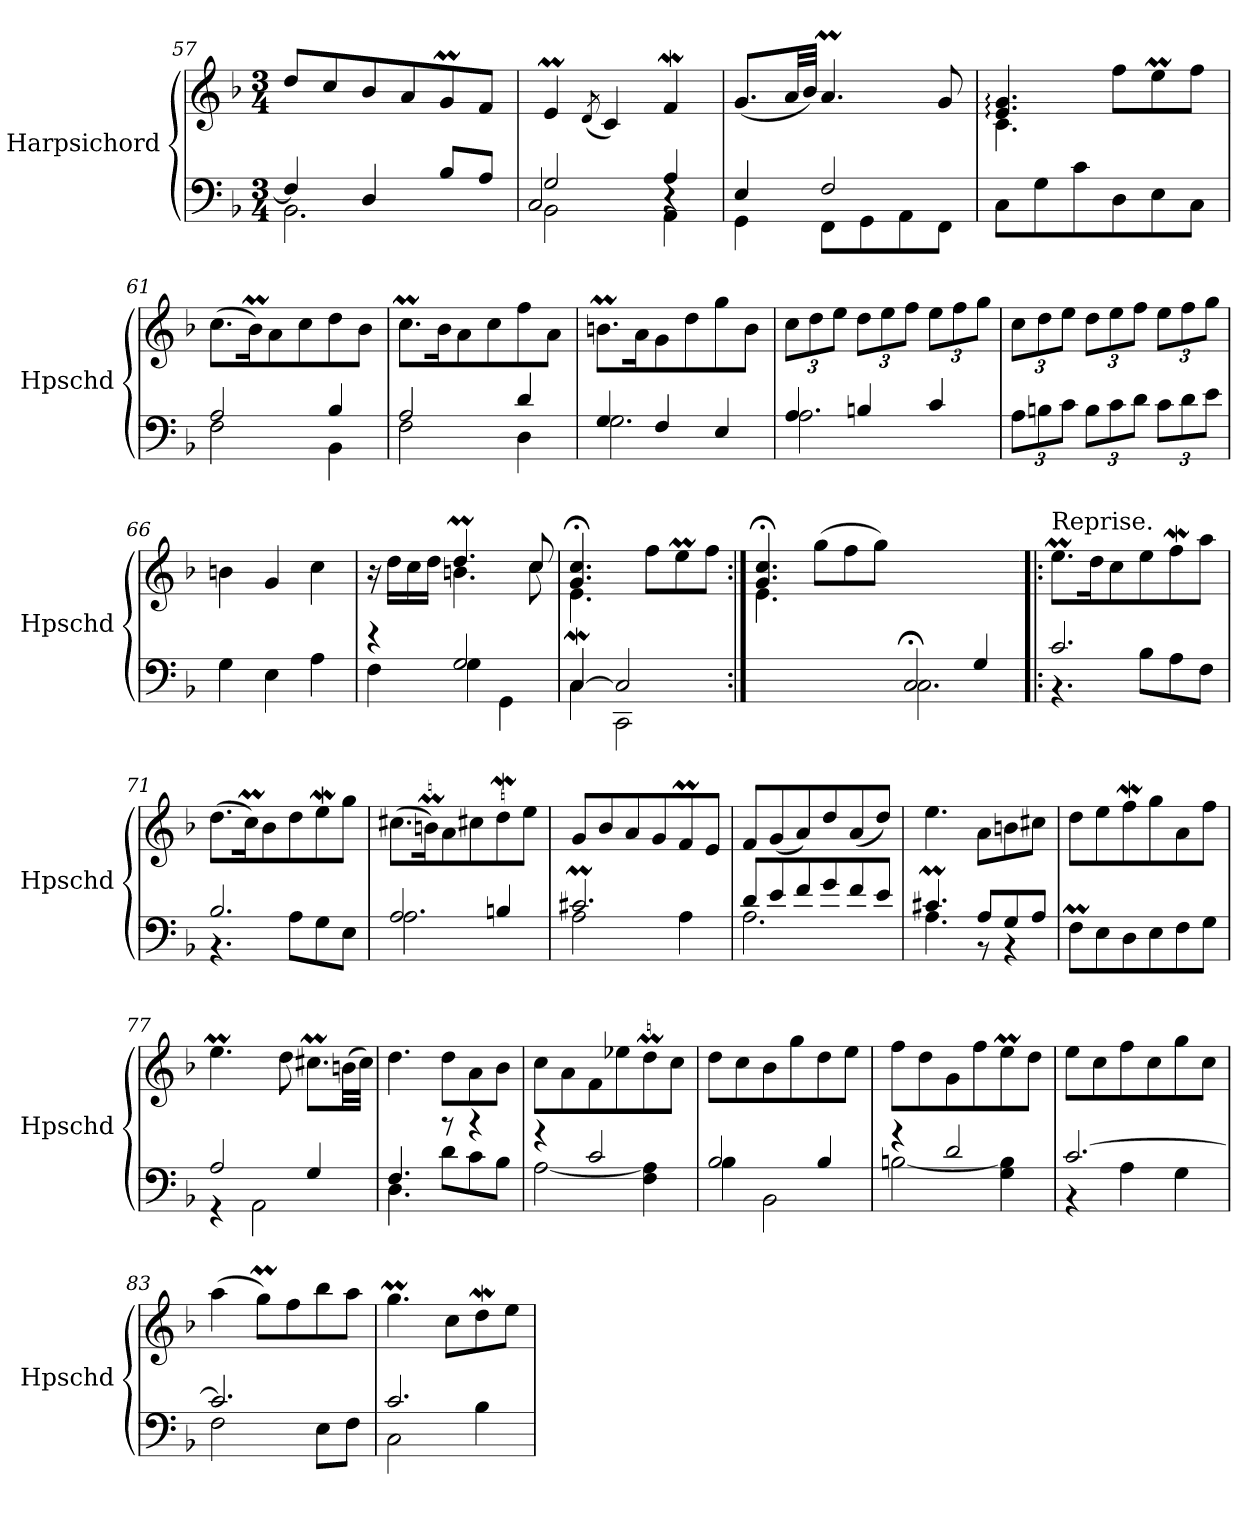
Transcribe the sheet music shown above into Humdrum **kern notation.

**kern	**kern
*part1	*part1
*staff2	*staff1
*I"Harpsichord	*
*I'Hpschd	*
*clefF4	*clefG2
*k[b-]	*k[b-]
*M3/4	*M3/4
=57	=57
*^	*
4F/]	2.BB-\	8dd/L
.	.	8cc/
4D/	.	8b-/
.	.	8a/
8B-/L	.	8gM/
8A/J	.	8f/J
!!LO:LB:g=z
=58	=58	=58
*	*^	*
2G/	2BB-\	2C/	4em/
.	.	.	(8qd/
.	.	.	4c/)
4A/	4AA\	4r	4fw/
*	*v	*v	*
=59	=59	=59
4E/	4GG\	(8.g/L
.	.	32a/LL
.	.	32b-/JJJ)
2F/	8FF\L	4.am/
.	8GG\	.
.	8AA\	.
.	8FF\J	8g/
*v	*v	*
=60	=60
*	*^
8C\L	4.e/: 4.g/:	4.c\
8G\	.	.
8c\	.	.
8D\	8ff\L	8ryy
8E\	8eem\	4ryy
8C\J	8ff\J	.
*	*v	*v
=61	=61
*^	*
2A/	2F\	(8.cc\L
.	.	16b-M\K)
.	.	8a\
.	.	8cc\
4B-/	4BB-\	8dd\
.	.	8b-\J
=62	=62	=62
2A/	2F\	8.ccM\L
.	.	16b-\K
.	.	8a\
.	.	8cc\
4d/	4D\	8ff\
.	.	8a\J
=63	=63	=63
4G/	2.G\	8.bnm\L
.	.	16a\K
4F/	.	8g\
.	.	8dd\
4E/	.	8gg\
.	.	8b\J
!!LO:LB:g=z
=64	=64	=64
*	*	*Xbrackettup
4A/	2.A\	12cc\L
.	.	12dd\
.	.	12ee\J
4Bni/	.	12dd\L
.	.	12ee\
.	.	12ff\J
4c/	.	12ee\L
.	.	12ff\
.	.	12gg\J
*v	*v	*
=65	=65
*Xbrackettup	*
12A\L	12cc\L
12Bni\	12dd\
12c\J	12ee\J
12B\L	12dd\L
12c\	12ee\
12d\J	12ff\J
12c\L	12ee\L
12d\	12ff\
12e\J	12gg\J
=66	=66
4G\	4bn\
4E\	4g/
4A\	4cc\
=67	=67
*^	*^
4r	4F\	16r	4ryy
.	.	16dd\LL	.
.	.	16cc\	.
.	.	16dd\JJ	.
2G/	4G\	4.ddM/	4.bn\
.	4GG\	.	.
.	.	8cc/	8cc\
=68	=68	=68	=68
[4CW/	4C\	4.g/;< 4.cc/;<	4.e\
2C/]	2CC\	.	.
.	.	8ff\L	8ryy
.	.	8eem\	4ryy
.	.	8ff\J	.
=69:|!	=69:|!	=69:|!	=69:|!
2.ryy	2.ryy	4.g/;< 4.cc/;<	4.e\
.	.	(8gg\L	8ryy
.	.	8ff\	4ryy
.	.	8gg\J)	.
2C;/	2.C\	2.ryy	2.ryy
4G/	.	.	.
*	*	*v	*v
!!LO:LB:g=z
=70!|:	=70!|:	=70!|:
!	!	!LO:TX:a:t=Reprise.
2.c/	4.r	8.eem\L
.	.	16dd\K
.	.	8cc\
.	8B-\L	8ee\
.	8A\	8ffw\
.	8F\J	8aa\J
=71	=71	=71
2.B-/	4.r	(8.dd\L
.	.	16ccM\K)
.	.	8b-\
.	8A\L	8dd\
.	8G\	8eeW\
.	8E\J	8gg\J
=72	=72	=72
2A/	2.A\	(8.cc#X\L
.	.	16bnm\K)
.	.	8a\
.	.	8cc#\
4Bn/	.	8ddW\
.	.	8ee\J
=73	=73	=73
2.c#Xm/	2A\	8g/L
.	.	8b-/
.	.	8a/
.	.	8g/
.	4A\	8fM/
.	.	8e/J
=74	=74	=74
8d/L	2.A\	8f/L
8e/	.	(8g/
8f/	.	8a/)
8g/	.	8dd/
8f/	.	(8a/
8e/J	.	8dd/J)
=75	=75	=75
4.c#Xm/	4.A\	4.ee\
8A/L	8r	8a\L
8G/	4r	8bn\
8A/J	.	8cc#X\J
*v	*v	*
!!LO:LB:g=z
=76	=76
8FM\L	8dd\L
8E\	8ee\
8D\	8ffw\
8E\	8gg\
8F\	8a\
8G\J	8ff\J
=77	=77
*^	*
2A/	4r	4.eem\
.	2AA\	.
.	.	8dd\
4G/	.	8.cc#Xm\L
.	.	(32bn\LL
.	.	32cc#\JJJ)
=78	=78	=78
4.F/	4.D\	4.dd\
8r	8d\L	8dd\L
4r	8c\	8a\
.	8B-\J	8b-\J
=79	=79	=79
4r	[2A\	8cc\L
.	.	8a\
2c/	.	8f\
.	.	8ee-X\
.	4F\ 4A\]	8ddM\
.	.	8cc\J
=80	=80	=80
2B-/	4B-\	8dd\L
.	.	8cc\
.	2BB-\	8b-\
.	.	8gg\
4B-/	.	8dd\
.	.	8ee\J
=81	=81	=81
4r	[2Bn\	8ff\L
.	.	8dd\
2d/	.	8g\
.	.	8ff\
.	4G\ 4B\]	8eem\
.	.	8dd\J
!!LO:LB:g=z
=82	=82	=82
[2.c/	4r	8ee\L
.	.	8cc\
.	4A\	8ff\
.	.	8cc\
.	4G\	8gg\
.	.	8cc\J
=83	=83	=83
2.c/]	2F\	(4aa\
.	.	8ggM\L)
.	.	8ff\
.	8E\L	8bb-\
.	8F\J	8aa\J
=84	=84	=84
2.c/	2C\	4.ggM\
.	.	8cc\L
.	4B-\	8ddW\
.	.	8ee\J
*v	*v	*
=	=
*-	*-
